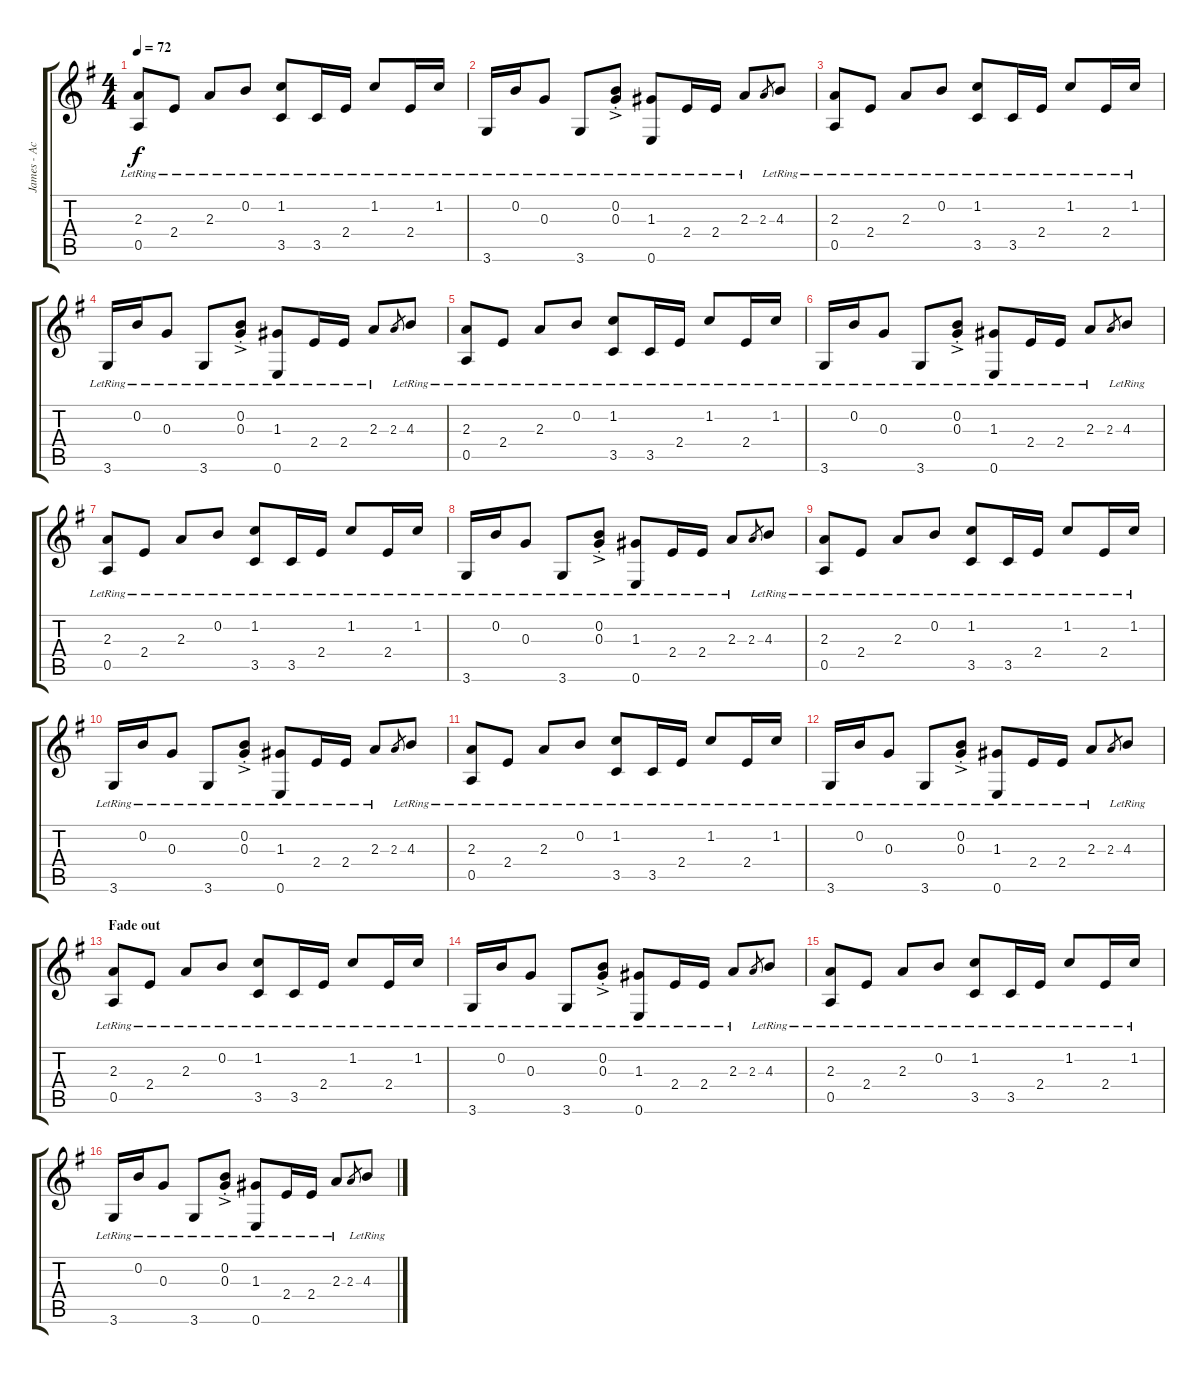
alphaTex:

\track ("James - Acoustic L" "James - Ac") {instrument acousticguitarnylon}
\staff {score tabs}
\tuning (E4 B3 G3 D3 A2 E2) {hide}
\ts (4 4)
\tempo 72
\clef g2
\ks eminor
(2.3 0.5{lr}).8{dy f} 2.4{lr}.8 2.3{lr}.8 0.2{lr}.8 (1.2{lr} 3.5{lr}).8 3.5{lr}.16 2.4{lr}.16 1.2{lr}.8 2.4{lr}.16 1.2{lr}.16 |
3.6{lr}.16 0.2{lr}.16 0.3{lr}.8 3.6{lr}.8 (0.2{lr} 0.3{ac st}).8 (1.3{lr} 0.6{lr}).8 2.4{lr}.16 2.4{lr}.16 2.3{lr}.8 2.3.8{gr} 4.3{lr}.8 |
(2.3 0.5{lr}).8 2.4{lr}.8 2.3{lr}.8 0.2{lr}.8 (1.2{lr} 3.5{lr}).8 3.5{lr}.16 2.4{lr}.16 1.2{lr}.8 2.4{lr}.16 1.2{lr}.16 |
3.6{lr}.16 0.2{lr}.16 0.3{lr}.8 3.6{lr}.8 (0.2{lr} 0.3{ac st}).8 (1.3{lr} 0.6{lr}).8 2.4{lr}.16 2.4{lr}.16 2.3{lr}.8 2.3.8{gr} 4.3{lr}.8 |
(2.3 0.5{lr}).8 2.4{lr}.8 2.3{lr}.8 0.2{lr}.8 (1.2{lr} 3.5{lr}).8 3.5{lr}.16 2.4{lr}.16 1.2{lr}.8 2.4{lr}.16 1.2{lr}.16 |
3.6{lr}.16 0.2{lr}.16 0.3{lr}.8 3.6{lr}.8 (0.2{lr} 0.3{ac st}).8 (1.3{lr} 0.6{lr}).8 2.4{lr}.16 2.4{lr}.16 2.3{lr}.8 2.3.8{gr} 4.3{lr}.8 |
(2.3 0.5{lr}).8 2.4{lr}.8 2.3{lr}.8 0.2{lr}.8 (1.2{lr} 3.5{lr}).8 3.5{lr}.16 2.4{lr}.16 1.2{lr}.8 2.4{lr}.16 1.2{lr}.16 |
3.6{lr}.16 0.2{lr}.16 0.3{lr}.8 3.6{lr}.8 (0.2{lr} 0.3{ac st}).8 (1.3{lr} 0.6{lr}).8 2.4{lr}.16 2.4{lr}.16 2.3{lr}.8 2.3.8{gr} 4.3{lr}.8 |
(2.3 0.5{lr}).8{volume 4} 2.4{lr}.8 2.3{lr}.8 0.2{lr}.8 (1.2{lr} 3.5{lr}).8 3.5{lr}.16 2.4{lr}.16 1.2{lr}.8 2.4{lr}.16 1.2{lr}.16 |
3.6{lr}.16 0.2{lr}.16 0.3{lr}.8 3.6{lr}.8 (0.2{lr} 0.3{ac st}).8 (1.3{lr} 0.6{lr}).8 2.4{lr}.16 2.4{lr}.16 2.3{lr}.8 2.3.8{gr} 4.3{lr}.8 |
(2.3 0.5{lr}).8 2.4{lr}.8 2.3{lr}.8 0.2{lr}.8 (1.2{lr} 3.5{lr}).8 3.5{lr}.16 2.4{lr}.16 1.2{lr}.8 2.4{lr}.16 1.2{lr}.16 |
3.6{lr}.16 0.2{lr}.16 0.3{lr}.8 3.6{lr}.8 (0.2{lr} 0.3{ac st}).8 (1.3{lr} 0.6{lr}).8 2.4{lr}.16 2.4{lr}.16 2.3{lr}.8 2.3.8{gr} 4.3{lr}.8 |
\section ("" "Fade out")
(2.3 0.5{lr}).8{volume 4} 2.4{lr}.8 2.3{lr}.8 0.2{lr}.8 (1.2{lr} 3.5{lr}).8 3.5{lr}.16 2.4{lr}.16 1.2{lr}.8 2.4{lr}.16 1.2{lr}.16 |
3.6{lr}.16 0.2{lr}.16 0.3{lr}.8 3.6{lr}.8 (0.2{lr} 0.3{ac st}).8 (1.3{lr} 0.6{lr}).8 2.4{lr}.16 2.4{lr}.16 2.3{lr}.8 2.3.8{gr} 4.3{lr}.8 |
(2.3 0.5{lr}).8 2.4{lr}.8 2.3{lr}.8 0.2{lr}.8 (1.2{lr} 3.5{lr}).8 3.5{lr}.16 2.4{lr}.16 1.2{lr}.8 2.4{lr}.16 1.2{lr}.16 |
3.6{lr}.16 0.2{lr}.16 0.3{lr}.8 3.6{lr}.8 (0.2{lr} 0.3{ac st}).8 (1.3{lr} 0.6{lr}).8 2.4{lr}.16 2.4{lr}.16 2.3{lr}.8 2.3.8{gr} 4.3{lr}.8{volume 0}
